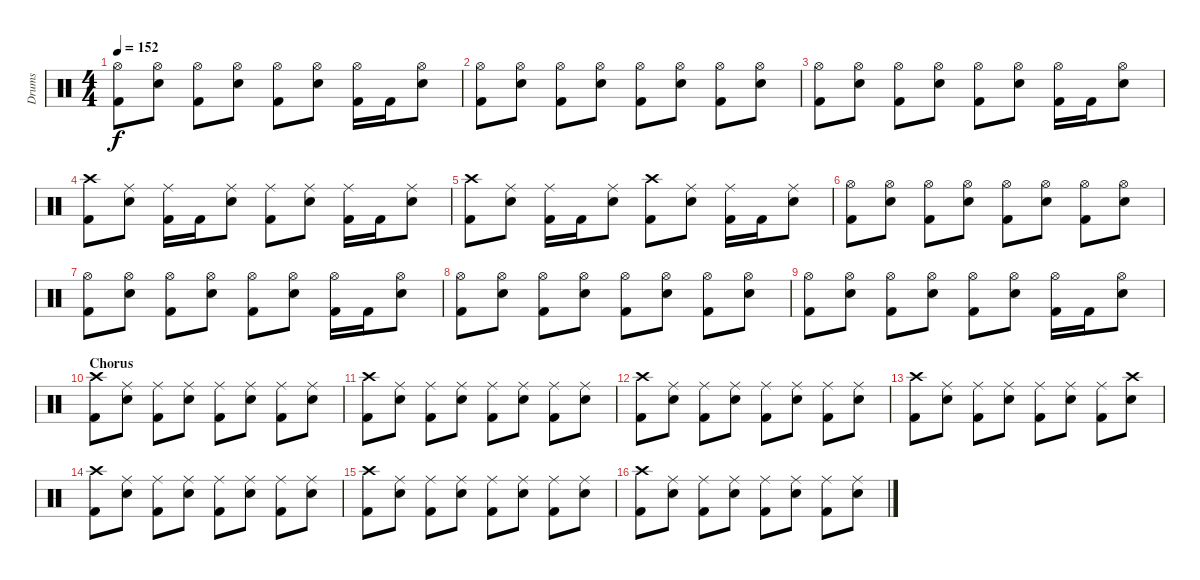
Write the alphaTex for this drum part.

\track ("Drums" "Drums") {instrument percussion}
\staff {score}
\articulation defaults
\ts (4 4)
\tempo 152
\clef neutral
\ks c
("Hi-Hat (open)" "Kick (hit) 2").8{dy f} ("Hi-Hat (open)" "Snare (hit) 2").8 ("Hi-Hat (open)" "Kick (hit) 2").8 ("Hi-Hat (open)" "Snare (hit) 2").8 ("Hi-Hat (open)" "Kick (hit) 2").8 ("Hi-Hat (open)" "Snare (hit) 2").8 ("Hi-Hat (open)" "Kick (hit) 2").16 "Kick (hit) 2".16 ("Hi-Hat (open)" "Snare (hit) 2").8 |
("Hi-Hat (open)" "Kick (hit) 2").8 ("Hi-Hat (open)" "Snare (hit) 2").8 ("Hi-Hat (open)" "Kick (hit) 2").8 ("Hi-Hat (open)" "Snare (hit) 2").8 ("Hi-Hat (open)" "Kick (hit) 2").8 ("Hi-Hat (open)" "Snare (hit) 2").8 ("Hi-Hat (open)" "Kick (hit) 2").8 ("Hi-Hat (open)" "Snare (hit) 2").8 |
("Hi-Hat (open)" "Kick (hit) 2").8 ("Hi-Hat (open)" "Snare (hit) 2").8 ("Hi-Hat (open)" "Kick (hit) 2").8 ("Hi-Hat (open)" "Snare (hit) 2").8 ("Hi-Hat (open)" "Kick (hit) 2").8 ("Hi-Hat (open)" "Snare (hit) 2").8 ("Hi-Hat (open)" "Kick (hit) 2").16 "Kick (hit) 2".16 ("Hi-Hat (open)" "Snare (hit) 2").8 |
("Crash high (hit)" "Kick (hit) 2").8 ("Ride (middle)" "Snare (hit) 2").8 ("Ride (middle)" "Kick (hit) 2").16 "Kick (hit) 2".16 ("Ride (middle)" "Snare (hit) 2").8 ("Ride (middle)" "Kick (hit) 2").8 ("Ride (middle)" "Snare (hit) 2").8 ("Ride (middle)" "Kick (hit) 2").16 "Kick (hit) 2".16 ("Ride (middle)" "Snare (hit) 2").8 |
("Crash high (hit)" "Kick (hit) 2").8 ("Ride (middle)" "Snare (hit) 2").8 ("Ride (middle)" "Kick (hit) 2").16 "Kick (hit) 2".16 ("Ride (middle)" "Snare (hit) 2").8 ("Crash high (hit)" "Kick (hit) 2").8 ("Ride (middle)" "Snare (hit) 2").8 ("Ride (middle)" "Kick (hit) 2").16 "Kick (hit) 2".16 ("Ride (middle)" "Snare (hit) 2").8 |
("Hi-Hat (open)" "Kick (hit) 2").8 ("Hi-Hat (open)" "Snare (hit) 2").8 ("Hi-Hat (open)" "Kick (hit) 2").8 ("Hi-Hat (open)" "Snare (hit) 2").8 ("Hi-Hat (open)" "Kick (hit) 2").8 ("Hi-Hat (open)" "Snare (hit) 2").8 ("Hi-Hat (open)" "Kick (hit) 2").8 ("Hi-Hat (open)" "Snare (hit) 2").8 |
("Hi-Hat (open)" "Kick (hit) 2").8 ("Hi-Hat (open)" "Snare (hit) 2").8 ("Hi-Hat (open)" "Kick (hit) 2").8 ("Hi-Hat (open)" "Snare (hit) 2").8 ("Hi-Hat (open)" "Kick (hit) 2").8 ("Hi-Hat (open)" "Snare (hit) 2").8 ("Hi-Hat (open)" "Kick (hit) 2").16 "Kick (hit) 2".16 ("Hi-Hat (open)" "Snare (hit) 2").8 |
("Hi-Hat (open)" "Kick (hit) 2").8 ("Hi-Hat (open)" "Snare (hit) 2").8 ("Hi-Hat (open)" "Kick (hit) 2").8 ("Hi-Hat (open)" "Snare (hit) 2").8 ("Hi-Hat (open)" "Kick (hit) 2").8 ("Hi-Hat (open)" "Snare (hit) 2").8 ("Hi-Hat (open)" "Kick (hit) 2").8 ("Hi-Hat (open)" "Snare (hit) 2").8 |
("Hi-Hat (open)" "Kick (hit) 2").8 ("Hi-Hat (open)" "Snare (hit) 2").8 ("Hi-Hat (open)" "Kick (hit) 2").8 ("Hi-Hat (open)" "Snare (hit) 2").8 ("Hi-Hat (open)" "Kick (hit) 2").8 ("Hi-Hat (open)" "Snare (hit) 2").8 ("Hi-Hat (open)" "Kick (hit) 2").16 "Kick (hit) 2".16 ("Hi-Hat (open)" "Snare (hit) 2").8 |
\section ("" "Chorus")
("Crash high (hit)" "Kick (hit) 2").8 ("Ride (middle)" "Snare (hit) 2").8 ("Ride (middle)" "Kick (hit) 2").8 ("Ride (middle)" "Snare (hit) 2").8 ("Ride (middle)" "Kick (hit) 2").8 ("Ride (middle)" "Snare (hit) 2").8 ("Ride (middle)" "Kick (hit) 2").8 ("Ride (middle)" "Snare (hit) 2").8 |
("Crash high (hit)" "Kick (hit) 2").8 ("Ride (middle)" "Snare (hit) 2").8 ("Ride (middle)" "Kick (hit) 2").8 ("Ride (middle)" "Snare (hit) 2").8 ("Ride (middle)" "Kick (hit) 2").8 ("Ride (middle)" "Snare (hit) 2").8 ("Ride (middle)" "Kick (hit) 2").8 ("Ride (middle)" "Snare (hit) 2").8 |
("Crash high (hit)" "Kick (hit) 2").8 ("Ride (middle)" "Snare (hit) 2").8 ("Ride (middle)" "Kick (hit) 2").8 ("Ride (middle)" "Snare (hit) 2").8 ("Ride (middle)" "Kick (hit) 2").8 ("Ride (middle)" "Snare (hit) 2").8 ("Ride (middle)" "Kick (hit) 2").8 ("Ride (middle)" "Snare (hit) 2").8 |
("Crash high (hit)" "Kick (hit) 2").8 ("Ride (middle)" "Snare (hit) 2").8 ("Ride (middle)" "Kick (hit) 2").8 ("Ride (middle)" "Snare (hit) 2").8 ("Ride (middle)" "Kick (hit) 2").8 ("Ride (middle)" "Snare (hit) 2").8 ("Ride (middle)" "Kick (hit) 2").8 ("Crash high (hit)" "Snare (hit) 2").8 |
("Crash high (hit)" "Kick (hit) 2").8 ("Ride (middle)" "Snare (hit) 2").8 ("Ride (middle)" "Kick (hit) 2").8 ("Ride (middle)" "Snare (hit) 2").8 ("Ride (middle)" "Kick (hit) 2").8 ("Ride (middle)" "Snare (hit) 2").8 ("Ride (middle)" "Kick (hit) 2").8 ("Ride (middle)" "Snare (hit) 2").8 |
("Crash high (hit)" "Kick (hit) 2").8 ("Ride (middle)" "Snare (hit) 2").8 ("Ride (middle)" "Kick (hit) 2").8 ("Ride (middle)" "Snare (hit) 2").8 ("Ride (middle)" "Kick (hit) 2").8 ("Ride (middle)" "Snare (hit) 2").8 ("Ride (middle)" "Kick (hit) 2").8 ("Ride (middle)" "Snare (hit) 2").8 |
("Crash high (hit)" "Kick (hit) 2").8 ("Ride (middle)" "Snare (hit) 2").8 ("Ride (middle)" "Kick (hit) 2").8 ("Ride (middle)" "Snare (hit) 2").8 ("Ride (middle)" "Kick (hit) 2").8 ("Ride (middle)" "Snare (hit) 2").8 ("Ride (middle)" "Kick (hit) 2").8 ("Ride (middle)" "Snare (hit) 2").8
